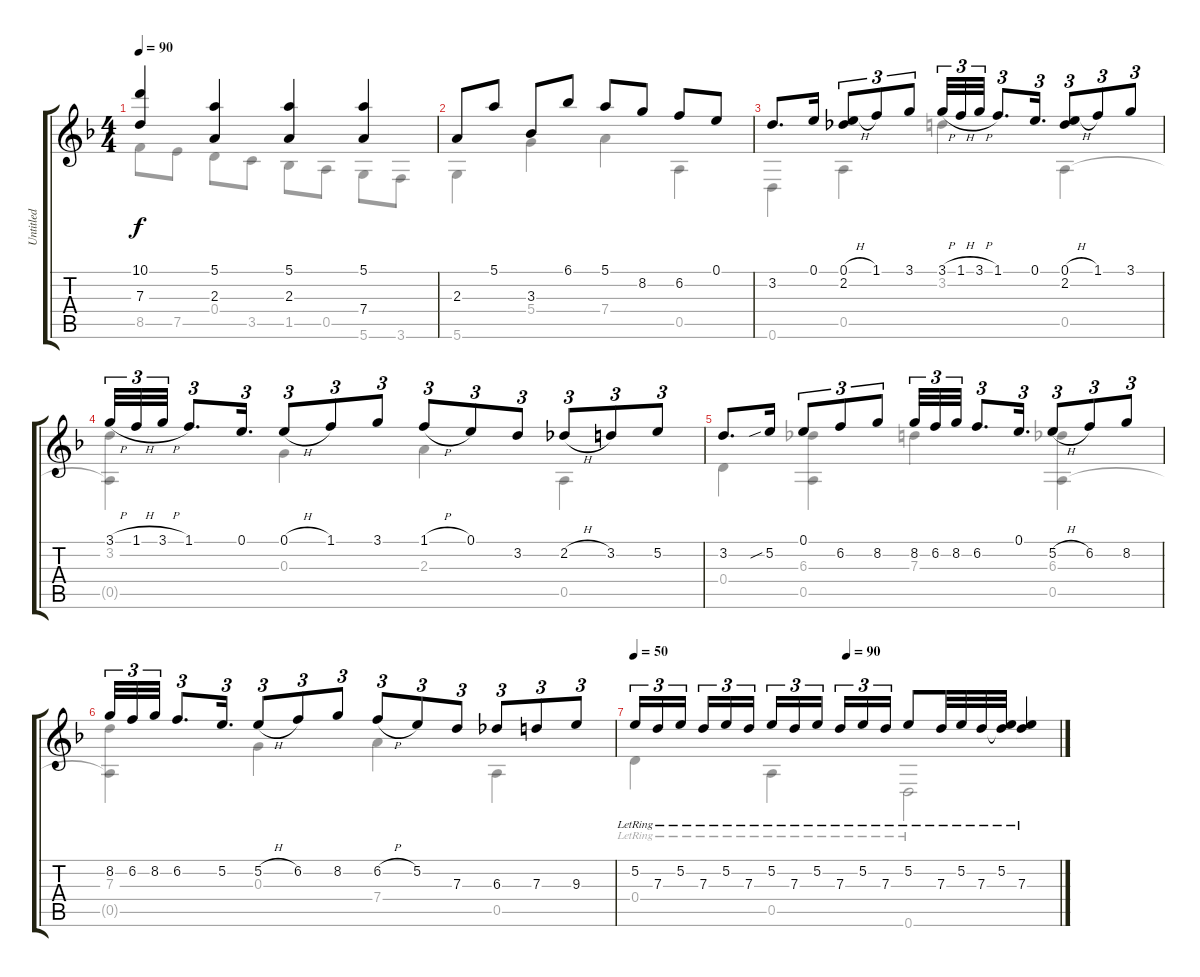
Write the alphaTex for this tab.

\track ("Untitled" "Untitled") {instrument acousticguitarnylon}
\staff {score tabs}
\tuning (E4 B3 G3 D3 A2 D2) {hide}
\voice
\ts (4 4)
\tempo 90
\clef g2
\ks f
(10.1 7.3).4{dy f} (5.1 2.3).4 (5.1 2.3).4 (5.1 7.4).4 |
2.3.8 5.1.8 3.3.8 6.1.8 5.1.8 8.2.8 6.2.8 0.1.8 |
3.2.8{d} 0.1.16 (0.1{h} 2.2).8{tu (3 2)} 1.1.8{tu (3 2)} 3.1.8{tu (3 2)} 3.1{h}.32{tu (3 2)} 1.1{h}.32{tu (3 2)} 3.1{h}.32{tu (3 2)} 1.1.8{d tu (3 2)} 0.1.16{d tu (3 2)} (0.1{h} 2.2).8{tu (3 2)} 1.1.8{tu (3 2)} 3.1.8{tu (3 2)} |
3.1{h}.32{tu (3 2)} 1.1{h}.32{tu (3 2)} 3.1{h}.32{tu (3 2)} 1.1.8{d tu (3 2)} 0.1.16{d tu (3 2)} 0.1{h}.8{tu (3 2)} 1.1.8{tu (3 2)} 3.1.8{tu (3 2)} 1.1{h}.8{tu (3 2)} 0.1.8{tu (3 2)} 3.2.8{tu (3 2)} 2.2{h}.8{tu (3 2)} 3.2.8{tu (3 2)} 5.2.8{tu (3 2)} |
3.2.8{d} 5.2{sib}.16 0.1.8{tu (3 2)} 6.2.8{tu (3 2)} 8.2.8{tu (3 2)} 8.2.32{tu (3 2)} 6.2.32{tu (3 2)} 8.2.32{tu (3 2)} 6.2.8{d tu (3 2)} 0.1.16{d tu (3 2)} 5.2{h}.8{tu (3 2)} 6.2.8{tu (3 2)} 8.2.8{tu (3 2)} |
8.2.32{tu (3 2)} 6.2.32{tu (3 2)} 8.2.32{tu (3 2)} 6.2.8{d tu (3 2)} 5.2.16{d tu (3 2)} 5.2{h}.8{tu (3 2)} 6.2.8{tu (3 2)} 8.2.8{tu (3 2)} 6.2{h}.8{tu (3 2)} 5.2.8{tu (3 2)} 7.3.8{tu (3 2)} 6.3.8{tu (3 2)} 7.3.8{tu (3 2)} 9.3.8{tu (3 2)} |
\tempo 50
\tempo (90 0.5)
5.2{lr}.16{tu (3 2)} 7.3{lr}.16{tu (3 2)} 5.2{lr}.16{tu (3 2) beam splitsecondary} 7.3{lr}.16{tu (3 2)} 5.2{lr}.16{tu (3 2)} 7.3{lr}.16{tu (3 2)} 5.2{lr}.16{tu (3 2)} 7.3{lr}.16{tu (3 2)} 5.2{lr}.16{tu (3 2) beam splitsecondary} 7.3{lr}.16{tu (3 2)} 5.2{lr}.16{tu (3 2)} 7.3{lr}.16{tu (3 2)} 5.2{lr}.8 7.3{lr}.32 5.2{lr}.32 7.3{lr}.32 (5.2{lr} 7.3{t}).32 (5.2{t} 7.3{lr}).4
\voice
\clef g2
\ottava regular
\simile none
\ks f
8.5.8{dy f} 7.5.8 0.4.8 3.5.8 1.5.8 0.5.8 5.6.8 3.6.8 |
5.6.4 5.4.4 7.4.4 0.5.4 |
0.6.4 0.5.4 3.2.4 0.5.4 |
(3.2 0.5{t}).4 0.3.4 2.3.4 0.5.4 |
0.4.4 (6.3 0.5).4 7.3.4 (6.3 0.5).4 |
(7.3 0.5{t}).4 0.3.4 7.4.4 0.5.4 |
0.4{lr}.4 0.5{lr}.4 0.6{lr}.2
